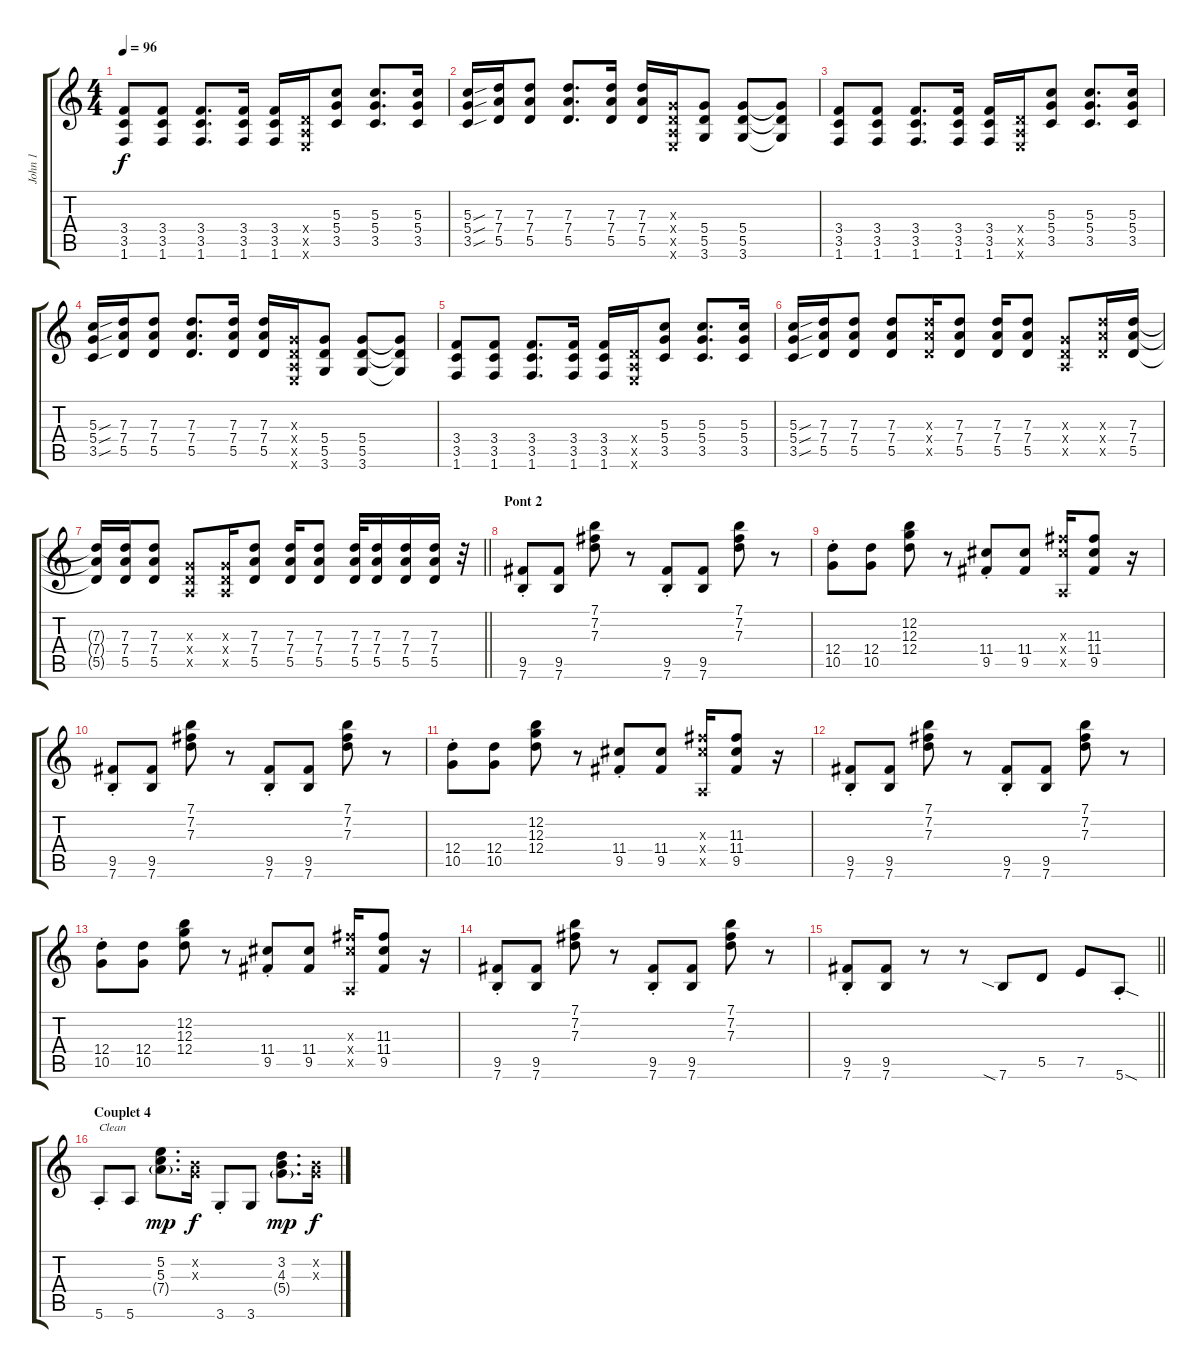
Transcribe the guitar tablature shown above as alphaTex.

\track ("John 1" "John 1") {instrument electricguitarclean}
\staff {score tabs}
\tuning (E4 B3 G3 D3 A2 E2) {hide}
\ts (4 4)
\tempo 96
\clef g2
\ks c
(3.4 3.5 1.6).8{dy f} (3.4 3.5 1.6).8 (3.4 3.5 1.6).8{d} (3.4 3.5 1.6).16 (3.4 3.5 1.6).16 (0.4{x} 0.5{x} 0.6{x}).16 (5.3 5.4 3.5).8 (5.3 5.4 3.5).8{d} (5.3 5.4 3.5).16 |
(5.3{sou} 5.4{sou} 3.5{sou}).16 (7.3 7.4 5.5).16 (7.3 7.4 5.5).8 (7.3 7.4 5.5).8{d} (7.3 7.4 5.5).16 (7.3 7.4 5.5).16 (0.3{x} 0.4{x} 0.5{x} 0.6{x}).16 (5.4 5.5 3.6).8 (5.4 5.5 3.6).8 (5.4{t} 5.5{t} 3.6{t}).8 |
(3.4 3.5 1.6).8 (3.4 3.5 1.6).8 (3.4 3.5 1.6).8{d} (3.4 3.5 1.6).16 (3.4 3.5 1.6).16 (0.4{x} 0.5{x} 0.6{x}).16 (5.3 5.4 3.5).8 (5.3 5.4 3.5).8{d} (5.3 5.4 3.5).16 |
(5.3{sou} 5.4{sou} 3.5{sou}).16 (7.3 7.4 5.5).16 (7.3 7.4 5.5).8 (7.3 7.4 5.5).8{d} (7.3 7.4 5.5).16 (7.3 7.4 5.5).16 (0.3{x} 0.4{x} 0.5{x} 0.6{x}).16 (5.4 5.5 3.6).8 (5.4 5.5 3.6).8 (5.4{t} 5.5{t} 3.6{t}).8 |
(3.4 3.5 1.6).8 (3.4 3.5 1.6).8 (3.4 3.5 1.6).8{d} (3.4 3.5 1.6).16 (3.4 3.5 1.6).16 (0.4{x} 0.5{x} 0.6{x}).16 (5.3 5.4 3.5).8 (5.3 5.4 3.5).8{d} (5.3 5.4 3.5).16 |
(5.3{sou} 5.4{sou} 3.5{sou}).16 (7.3 7.4 5.5).16 (7.3 7.4 5.5).8 (7.3 7.4 5.5).8 (7.3{x} 7.4{x} 5.5{x}).16 (7.3 7.4 5.5).8 (7.3 7.4 5.5).16 (7.3 7.4 5.5).8 (0.3{x} 0.4{x} 0.5{x}).8 (7.3{x} 7.4{x} 5.5{x}).16 (7.3 7.4 5.5).16 |
\barLineRight lightlight
(7.3{t} 7.4{t} 5.5{t}).16 (7.3 7.4 5.5).16 (7.3 7.4 5.5).8 (0.3{x} 0.4{x} 0.5{x}).8 (0.3{x} 0.4{x} 0.5{x}).16 (7.3 7.4 5.5).8 (7.3 7.4 5.5).16 (7.3 7.4 5.5).8 (7.3 7.4 5.5).32 (7.3 7.4 5.5).16 (7.3 7.4 5.5).16 (7.3 7.4 5.5).16 r.32 |
\section ("" "Pont 2")
(9.5{st} 7.6{st}).8{instrument electricguitarclean} (9.5 7.6).8 (7.1 7.2 7.3).8 r.8 (9.5{st} 7.6{st}).8 (9.5 7.6).8 (7.1 7.2 7.3).8 r.8 |
(12.4{st} 10.5{st}).8 (12.4 10.5).8 (12.2 12.3 12.4).8 r.8 (11.4{st} 9.5{st}).8 (11.4 9.5).8 (11.3{x} 11.4{x} 0.5{x}).16 (11.3 11.4 9.5).8 r.16 |
(9.5{st} 7.6{st}).8 (9.5 7.6).8 (7.1 7.2 7.3).8 r.8 (9.5{st} 7.6{st}).8 (9.5 7.6).8 (7.1 7.2 7.3).8 r.8 |
(12.4{st} 10.5{st}).8 (12.4 10.5).8 (12.2 12.3 12.4).8 r.8 (11.4{st} 9.5{st}).8 (11.4 9.5).8 (11.3{x} 11.4{x} 0.5{x}).16 (11.3 11.4 9.5).8 r.16 |
(9.5{st} 7.6{st}).8 (9.5 7.6).8 (7.1 7.2 7.3).8 r.8 (9.5{st} 7.6{st}).8 (9.5 7.6).8 (7.1 7.2 7.3).8 r.8 |
(12.4{st} 10.5{st}).8 (12.4 10.5).8 (12.2 12.3 12.4).8 r.8 (11.4{st} 9.5{st}).8 (11.4 9.5).8 (11.3{x} 11.4{x} 0.5{x}).16 (11.3 11.4 9.5).8 r.16 |
(9.5{st} 7.6{st}).8 (9.5 7.6).8 (7.1 7.2 7.3).8 r.8 (9.5{st} 7.6{st}).8 (9.5 7.6).8 (7.1 7.2 7.3).8 r.8 |
\barLineRight lightlight
(9.5{st} 7.6).8 (9.5 7.6).8 r.8 r.8 7.6{sia}.8 5.5.8 7.5.8 5.6{sod st}.8 |
\section ("" "Couplet 4")
5.6{st}.8{txt "Clean" instrument electricguitarclean} 5.6.8 (5.2 5.3 7.4{g}).8{d dy mp} (0.2{x} 0.3{x}).16{dy f} 3.6{st}.8 3.6.8 (3.2 4.3 5.4{g}).8{d dy mp} (0.2{x} 0.3{x}).16{dy f}
